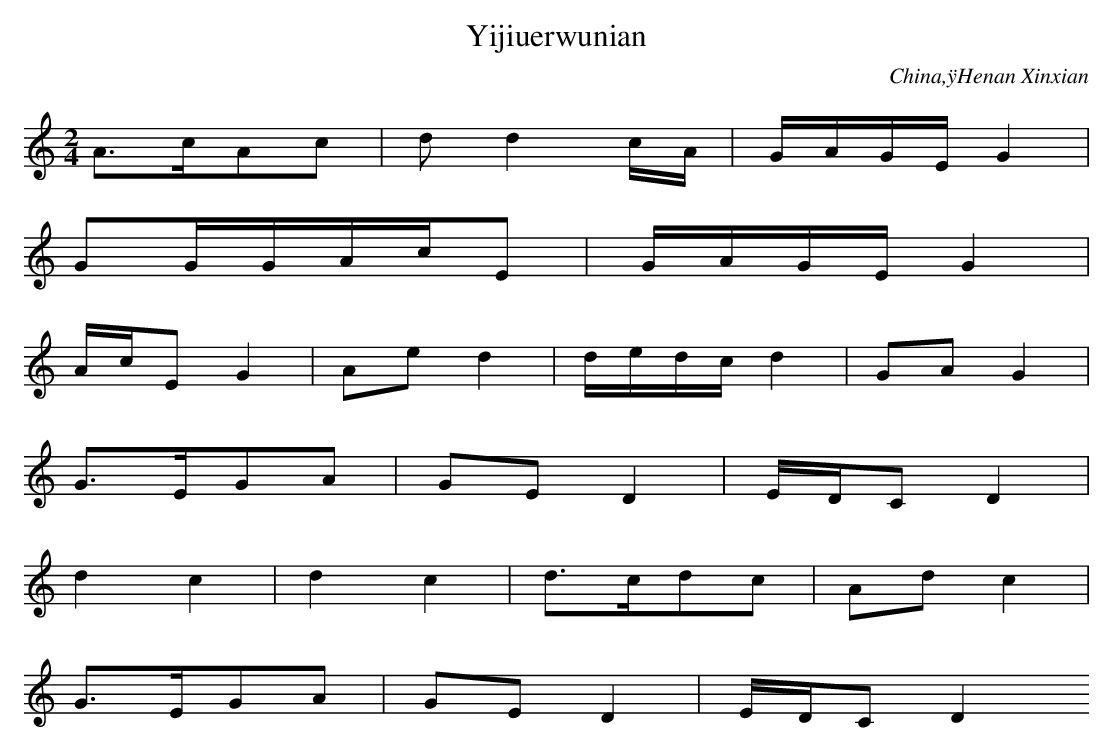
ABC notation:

X:1
T: Yijiuerwunian
O: China,ÿHenan Xinxian
M: 2/4
L: 1/16
K: C
A3cA2c2 | d2d4cA | GAGEG4 |
G2GGAcE2 | GAGEG4 |
AcE2G4 | A2e2d4 | dedcd4 | G2A2G4 |
G3EG2A2 | G2E2D4 | EDC2D4 |
d4c4 | d4c4 | d3cd2c2 | A2d2c4 |
G3EG2A2 | G2E2D4 | EDC2D4
